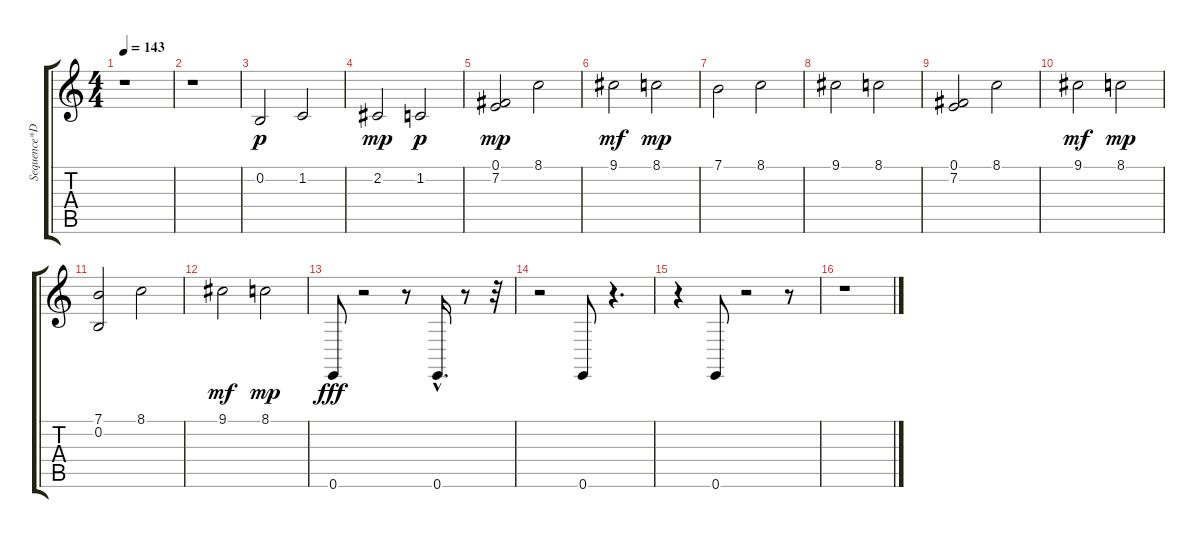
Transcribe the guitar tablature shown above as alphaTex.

\track ("Sequence*Demixed 08" "Sequence*D") {instrument stringensemble1}
\staff {score tabs}
\tuning (E4 B3 G3 D3 A2 E2) {hide}
\ts (4 4)
\tempo 143
\clef g2
\ks c
r.1{dy f} |
r.1 |
0.2.2{dy p} 1.2.2 |
2.2.2{dy mp} 1.2.2{dy p} |
(0.1 7.2).2{dy mp} 8.1.2 |
9.1.2{dy mf} 8.1.2{dy mp} |
7.1.2 8.1.2 |
9.1.2 8.1.2 |
(0.1 7.2).2 8.1.2 |
9.1.2{dy mf} 8.1.2{dy mp} |
(7.1 0.2).2 8.1.2 |
9.1.2{dy mf} 8.1.2{dy mp} |
0.6.8{dy fff} r.2 r.8 0.6{hac}.16{d} r.8 r.32 |
r.2 0.6.8 r.4{d} |
r.4 0.6.8 r.2 r.8 |
r.1
